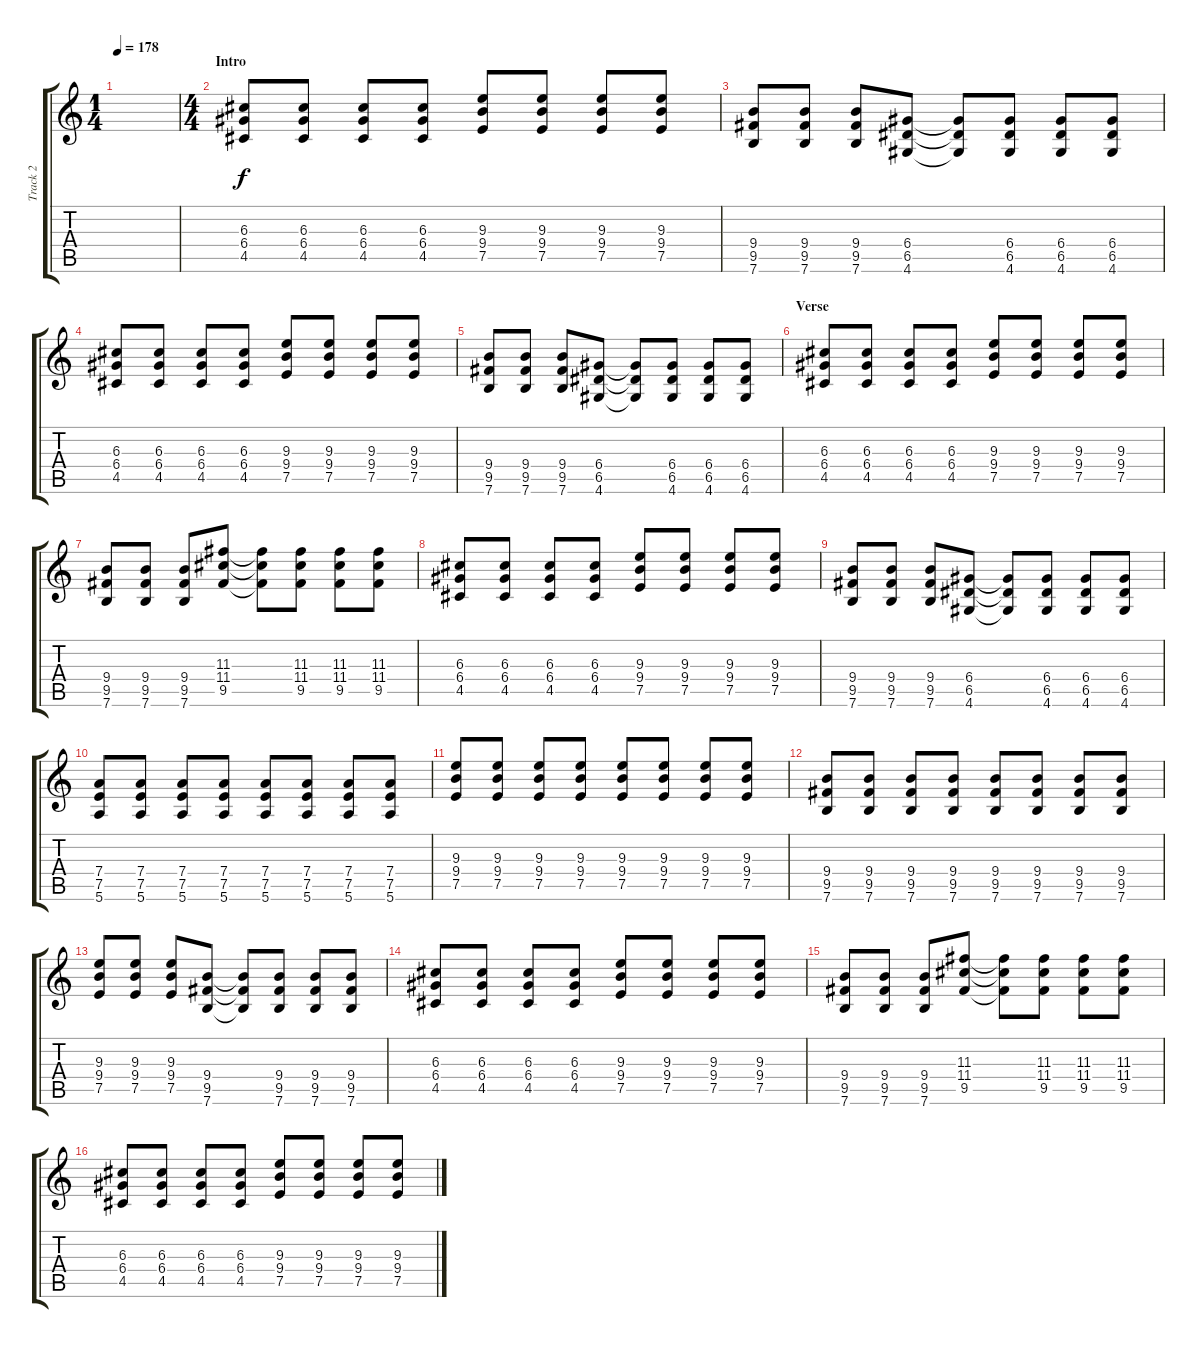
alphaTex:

\track ("Track 2" "Track 2") {instrument overdrivenguitar}
\staff {score tabs}
\tuning (E4 B3 G3 D3 A2 E2) {hide}
\ts (1 4)
\tempo 178
\clef g2
\ks c
|
\ts (4 4)
\section ("" "Intro")
(6.3 6.4 4.5).8 (6.3 6.4 4.5).8 (6.3 6.4 4.5).8 (6.3 6.4 4.5).8 (9.3 9.4 7.5).8 (9.3 9.4 7.5).8 (9.3 9.4 7.5).8 (9.3 9.4 7.5).8 |
(9.4 9.5 7.6).8 (9.4 9.5 7.6).8 (9.4 9.5 7.6).8 (6.4 6.5 4.6).8 (6.4{t} 6.5{t} 4.6{t}).8 (6.4 6.5 4.6).8 (6.4 6.5 4.6).8 (6.4 6.5 4.6).8 |
(6.3 6.4 4.5).8 (6.3 6.4 4.5).8 (6.3 6.4 4.5).8 (6.3 6.4 4.5).8 (9.3 9.4 7.5).8 (9.3 9.4 7.5).8 (9.3 9.4 7.5).8 (9.3 9.4 7.5).8 |
(9.4 9.5 7.6).8 (9.4 9.5 7.6).8 (9.4 9.5 7.6).8 (6.4 6.5 4.6).8 (6.4{t} 6.5{t} 4.6{t}).8 (6.4 6.5 4.6).8 (6.4 6.5 4.6).8 (6.4 6.5 4.6).8 |
\section ("" "Verse")
(6.3 6.4 4.5).8 (6.3 6.4 4.5).8 (6.3 6.4 4.5).8 (6.3 6.4 4.5).8 (9.3 9.4 7.5).8 (9.3 9.4 7.5).8 (9.3 9.4 7.5).8 (9.3 9.4 7.5).8 |
(9.4 9.5 7.6).8 (9.4 9.5 7.6).8 (9.4 9.5 7.6).8 (11.3 11.4 9.5).8 (11.3{t} 11.4{t} 9.5{t}).8 (11.3 11.4 9.5).8 (11.3 11.4 9.5).8 (11.3 11.4 9.5).8 |
(6.3 6.4 4.5).8 (6.3 6.4 4.5).8 (6.3 6.4 4.5).8 (6.3 6.4 4.5).8 (9.3 9.4 7.5).8 (9.3 9.4 7.5).8 (9.3 9.4 7.5).8 (9.3 9.4 7.5).8 |
(9.4 9.5 7.6).8 (9.4 9.5 7.6).8 (9.4 9.5 7.6).8 (6.4 6.5 4.6).8 (6.4{t} 6.5{t} 4.6{t}).8 (6.4 6.5 4.6).8 (6.4 6.5 4.6).8 (6.4 6.5 4.6).8 |
(7.4 7.5 5.6).8 (7.4 7.5 5.6).8 (7.4 7.5 5.6).8 (7.4 7.5 5.6).8 (7.4 7.5 5.6).8 (7.4 7.5 5.6).8 (7.4 7.5 5.6).8 (7.4 7.5 5.6).8 |
(9.3 9.4 7.5).8 (9.3 9.4 7.5).8 (9.3 9.4 7.5).8 (9.3 9.4 7.5).8 (9.3 9.4 7.5).8 (9.3 9.4 7.5).8 (9.3 9.4 7.5).8 (9.3 9.4 7.5).8 |
(9.4 9.5 7.6).8 (9.4 9.5 7.6).8 (9.4 9.5 7.6).8 (9.4 9.5 7.6).8 (9.4 9.5 7.6).8 (9.4 9.5 7.6).8 (9.4 9.5 7.6).8 (9.4 9.5 7.6).8 |
(9.3 9.4 7.5).8 (9.3 9.4 7.5).8 (9.3 9.4 7.5).8 (9.4 9.5 7.6).8 (9.4{t} 9.5{t} 7.6{t}).8 (9.4 9.5 7.6).8 (9.4 9.5 7.6).8 (9.4 9.5 7.6).8 |
(6.3 6.4 4.5).8 (6.3 6.4 4.5).8 (6.3 6.4 4.5).8 (6.3 6.4 4.5).8 (9.3 9.4 7.5).8 (9.3 9.4 7.5).8 (9.3 9.4 7.5).8 (9.3 9.4 7.5).8 |
(9.4 9.5 7.6).8 (9.4 9.5 7.6).8 (9.4 9.5 7.6).8 (11.3 11.4 9.5).8 (11.3{t} 11.4{t} 9.5{t}).8 (11.3 11.4 9.5).8 (11.3 11.4 9.5).8 (11.3 11.4 9.5).8 |
(6.3 6.4 4.5).8 (6.3 6.4 4.5).8 (6.3 6.4 4.5).8 (6.3 6.4 4.5).8 (9.3 9.4 7.5).8 (9.3 9.4 7.5).8 (9.3 9.4 7.5).8 (9.3 9.4 7.5).8
